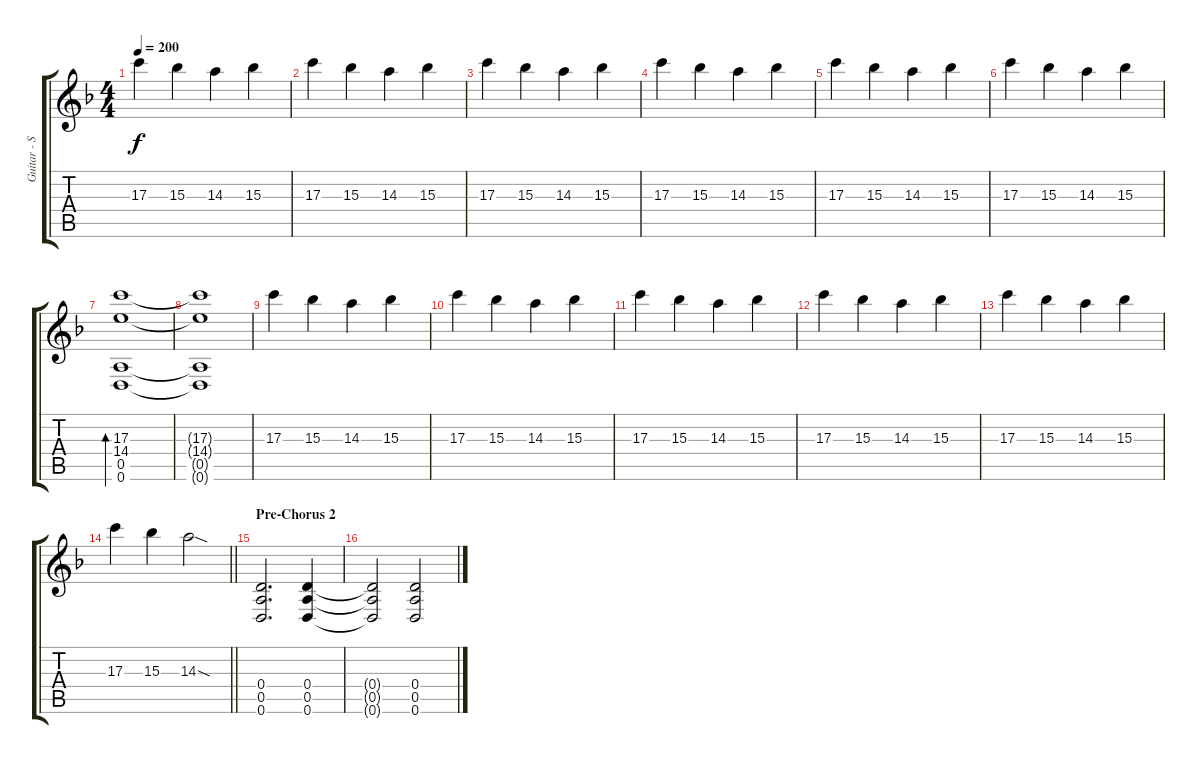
\track ("Guitar - Simon Neil" "Guitar - S") {instrument electricguitarclean}
\staff {score tabs}
\tuning (E4 B3 G3 D3 A2 D2) {hide}
\ts (4 4)
\tempo 200
\clef g2
\ks f
17.3.4{dy f} 15.3.4 14.3.4 15.3.4 |
17.3.4 15.3.4 14.3.4 15.3.4 |
17.3.4 15.3.4 14.3.4 15.3.4 |
17.3.4 15.3.4 14.3.4 15.3.4 |
17.3.4 15.3.4 14.3.4 15.3.4 |
17.3.4 15.3.4 14.3.4 15.3.4 |
(17.3 14.4 0.5 0.6).1{bd 240} |
(17.3{t} 14.4{t} 0.5{t} 0.6{t}).1 |
17.3.4 15.3.4 14.3.4 15.3.4 |
17.3.4 15.3.4 14.3.4 15.3.4 |
17.3.4 15.3.4 14.3.4 15.3.4 |
17.3.4 15.3.4 14.3.4 15.3.4 |
17.3.4 15.3.4 14.3.4 15.3.4 |
\barLineRight lightlight
17.3.4 15.3.4 14.3{sod}.2 |
\section ("" "Pre-Chorus 2")
(0.4 0.5 0.6).2{d instrument overdrivenguitar} (0.4 0.5 0.6).4 |
(0.4{t} 0.5{t} 0.6{t}).2 (0.4 0.5 0.6).2
